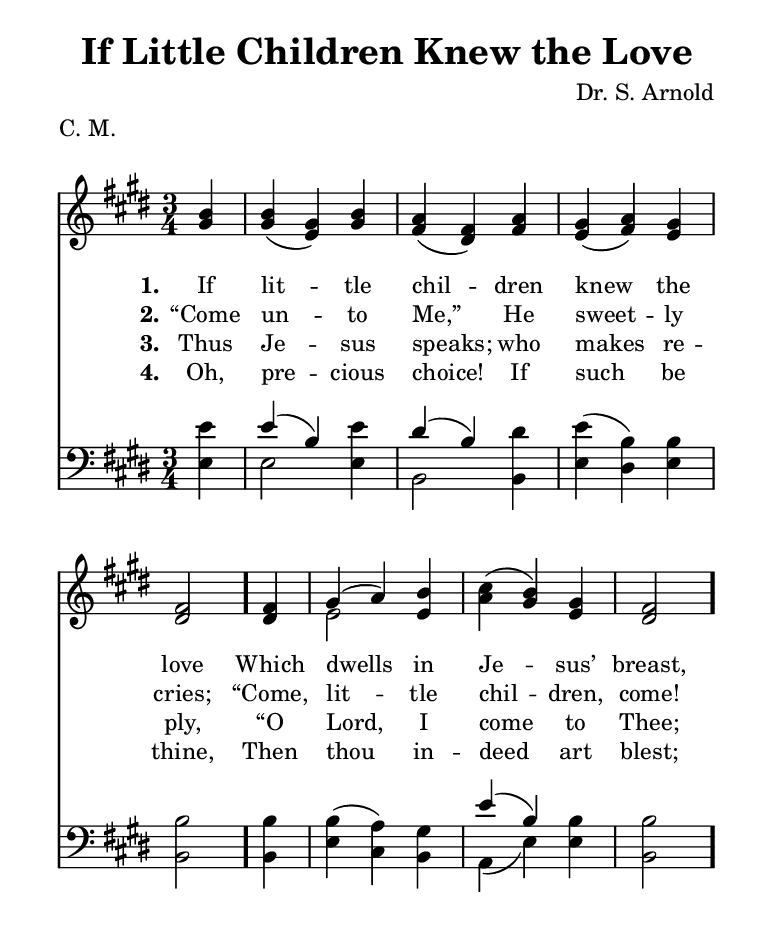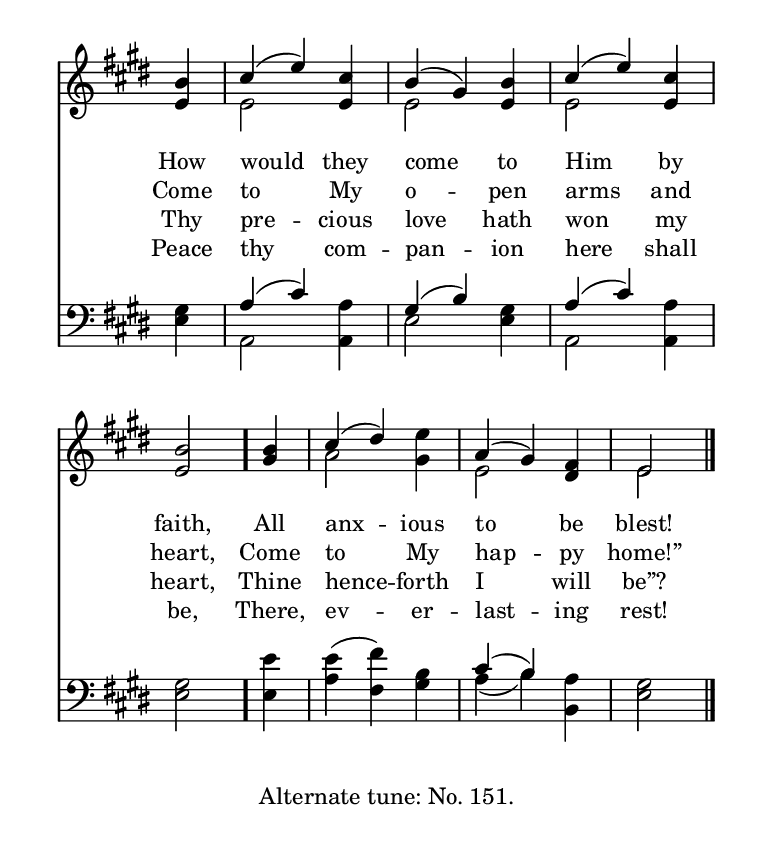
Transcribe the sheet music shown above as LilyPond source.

\include "common/global.ily"
\paper {
  \include "common/paper.ily"
  ragged-bottom = ##t
}

\header{
  %children
  hymnnumber = "300"
  title = "If Little Children Knew the Love"
  tunename = "Arnold"
  meter = "C. M."
  poet = ""
  composer = "Dr. S. Arnold"
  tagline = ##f
}

global = {
  \include "common/overrides.ily"
  \override Staff.TimeSignature.style = #'numbered
  \time 3/4
  \override Score.MetronomeMark.transparent = ##t % hide all fermata changes too
  \tempo 4=100
  \key e \major
  \partial 4
  \autoBeamOff
}

notesSoprano = {
\global
\relative c'' {

  b4 | b( gis) b | a( fis) a | gis( a) gis | fis2
  fis4 | gis4( a) b | cis( b) gis | fis2
  b4 | cis( e) cis | b( gis) b | cis( e) cis | b2
  b4 | cis( dis) e | a,( gis) fis | e2

  \bar "|."

}
}

notesAlto = {
\global
\relative e' {

  gis4 | gis( e) gis | fis( dis) fis | e( fis) e | dis2
  dis4 | e2 e4 | a( gis) e | dis2
  e4 | e2 e4 | e2 e4 | e2 e4 | e2
  gis4 | a2 gis4 | e2 dis4 | e2

}
}

notesTenor = {
\global
\relative a' {

  e4 | e( b) e | dis( b) dis | e( b) b | b2
  b4 | b( a) gis | e'( b) b | b2
  gis4 | a( cis) a | gis( b) gis | a( cis) a | gis2
  e'4 | e( fis) b, | cis( b) a | gis2

}
}

notesBass = {
\global
\relative f {

  e4 | e2 e4 b2 b4 | e( dis) e | b2
  b4 | e( cis) b | a( e') e | b2
  e4 | a,2 a4 | e'2 e4 | a,2 a4 | e'2
  e4 | a( fis) gis | a( b) b, | e2

}
}

wordsA = \lyricmode {
\set stanza = "1."

If lit -- tle chil -- dren knew the love \bar "."
Which dwells in Je -- sus’ breast, \bar "."
How would they come to Him by faith, \bar "."
All anx -- ious to be blest! \bar "."

}

wordsB = \lyricmode {
\set stanza = "2."

“Come un -- to Me,” He sweet -- ly cries;
“Come, lit -- tle chil -- dren, come!
Come to My o -- pen arms and heart,
Come to My hap -- py home!”

}

wordsC = \lyricmode {
\set stanza = "3."

Thus Je -- sus speaks; who makes re -- ply,
“O Lord, I come to Thee;
Thy pre -- cious love hath won my heart,
Thine hence -- forth I will be”?

}

wordsD = \lyricmode {
\set stanza = "4."

Oh, pre -- cious choice! If such be thine,
Then thou in -- deed art blest;
Peace thy com -- pan -- ion here shall be,
There, ev -- er -- last -- ing rest!

}

\score {
  \context ChoirStaff <<
    \context Staff = upper <<
      \set Staff.autoBeaming = ##f
      \set ChoirStaff.systemStartDelimiter = #'SystemStartBar
      \set ChoirStaff.printPartCombineTexts = ##f
      \partcombine #'(2 . 9) \notesSoprano \notesAlto
      \context NullVoice = sopranos { \voiceOne << \notesSoprano >> }
      \context NullVoice = altos { \voiceTwo << \notesAlto >> }
      \context Lyrics = one   \lyricsto sopranos \wordsA
      \context Lyrics = two   \lyricsto sopranos \wordsB
      \context Lyrics = three \lyricsto sopranos \wordsC
      \context Lyrics = four  \lyricsto sopranos \wordsD
    >>
    \context Staff = men <<
      \set Staff.autoBeaming = ##f
      \clef bass
      \set ChoirStaff.printPartCombineTexts = ##f
      \partcombine #'(2 . 9) \notesTenor \notesBass
      \context NullVoice = tenors { \voiceOne << \notesTenor >> }
      \context NullVoice = basses { \voiceTwo << \notesBass >> }
    >>
  >>
  \layout {
    \include "common/layout.ily"
  }
  \midi{
    \include "common/midi.ily"
  }
}

\noPageBreak \markup { \vspace #2 \fill-line { \raise #2 \line { Alternate tune: No. 151. } } }

\version "2.19.49"  % necessary for upgrading to future LilyPond versions.

% vi:set et ts=2 sw=2 ai nocindent syntax=lilypond:
